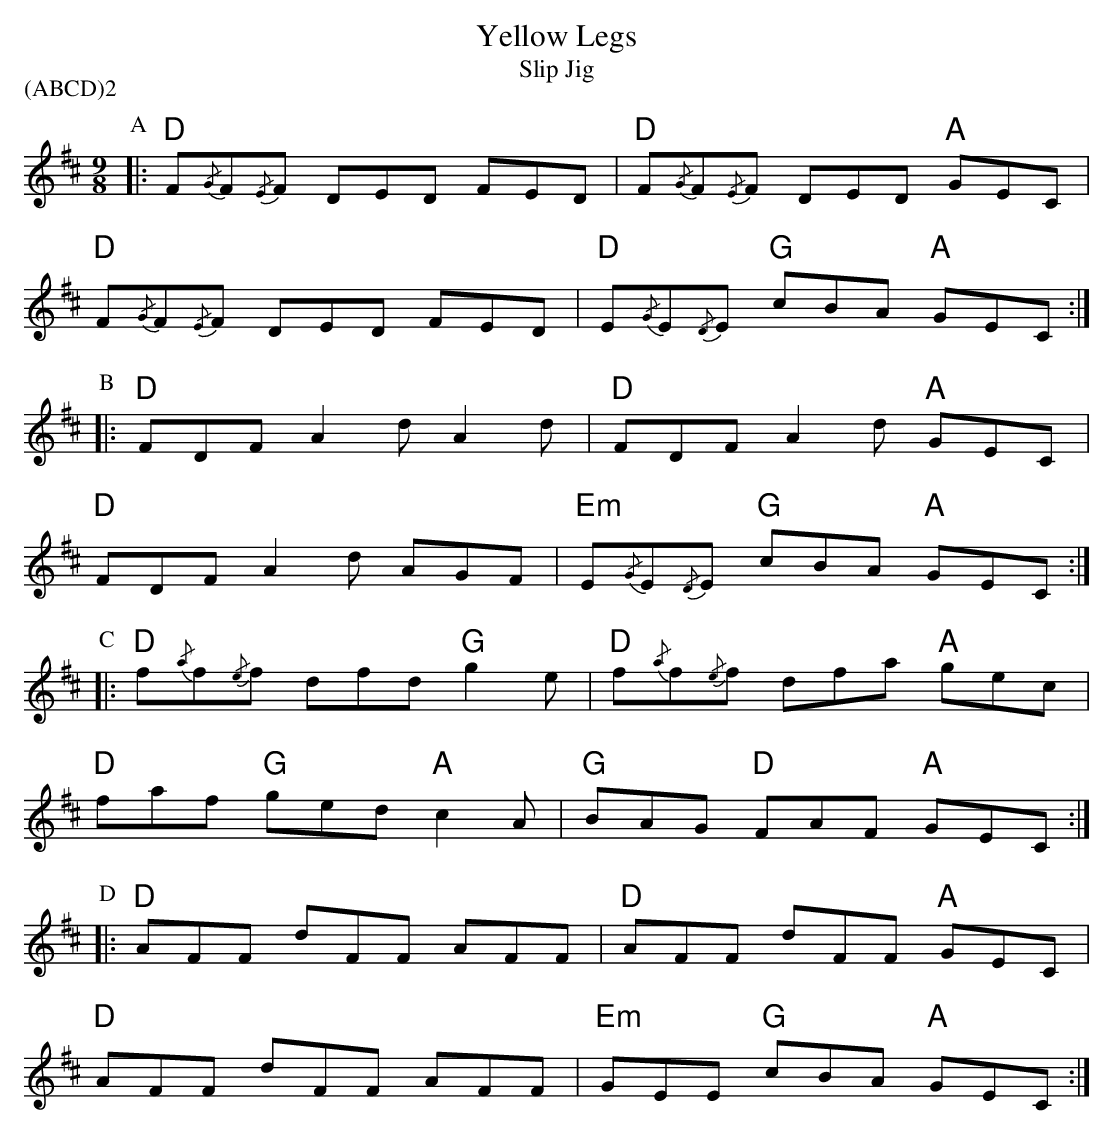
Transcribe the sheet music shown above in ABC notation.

X:1
T:Yellow Legs
T:Slip Jig
P:(ABCD)2
L:1/8
M:9/8
K:D
P:A
|: "D" F{/G}F{/E}F DED FED | "D" F{/G}F{/E}F DED "A" GEC |
   "D" F{/G}F{/E}F DED FED | "D" E{/G}E{/D}E "G" cBA "A" GEC :|
P:B
|: "D" FDF A2 d A2 d | "D" FDF A2 d "A" GEC |
   "D" FDF A2 d AGF  | "Em" E{/G}E{/D}E "G" cBA "A" GEC :|
P:C
|: "D" f{/a}f{/e}f dfd "G" g2 e | "D" f{/a}f{/e}f dfa "A" gec |
   "D" faf "G" ged "A" c2 A  | "G" BAG "D" FAF  "A" GEC :|
P:D
|: "D" AFF dFF AFF |  "D"  AFF dFF "A" GEC |
   "D" AFF dFF AFF |  "Em" GEE "G"cBA "A" GEC :|
